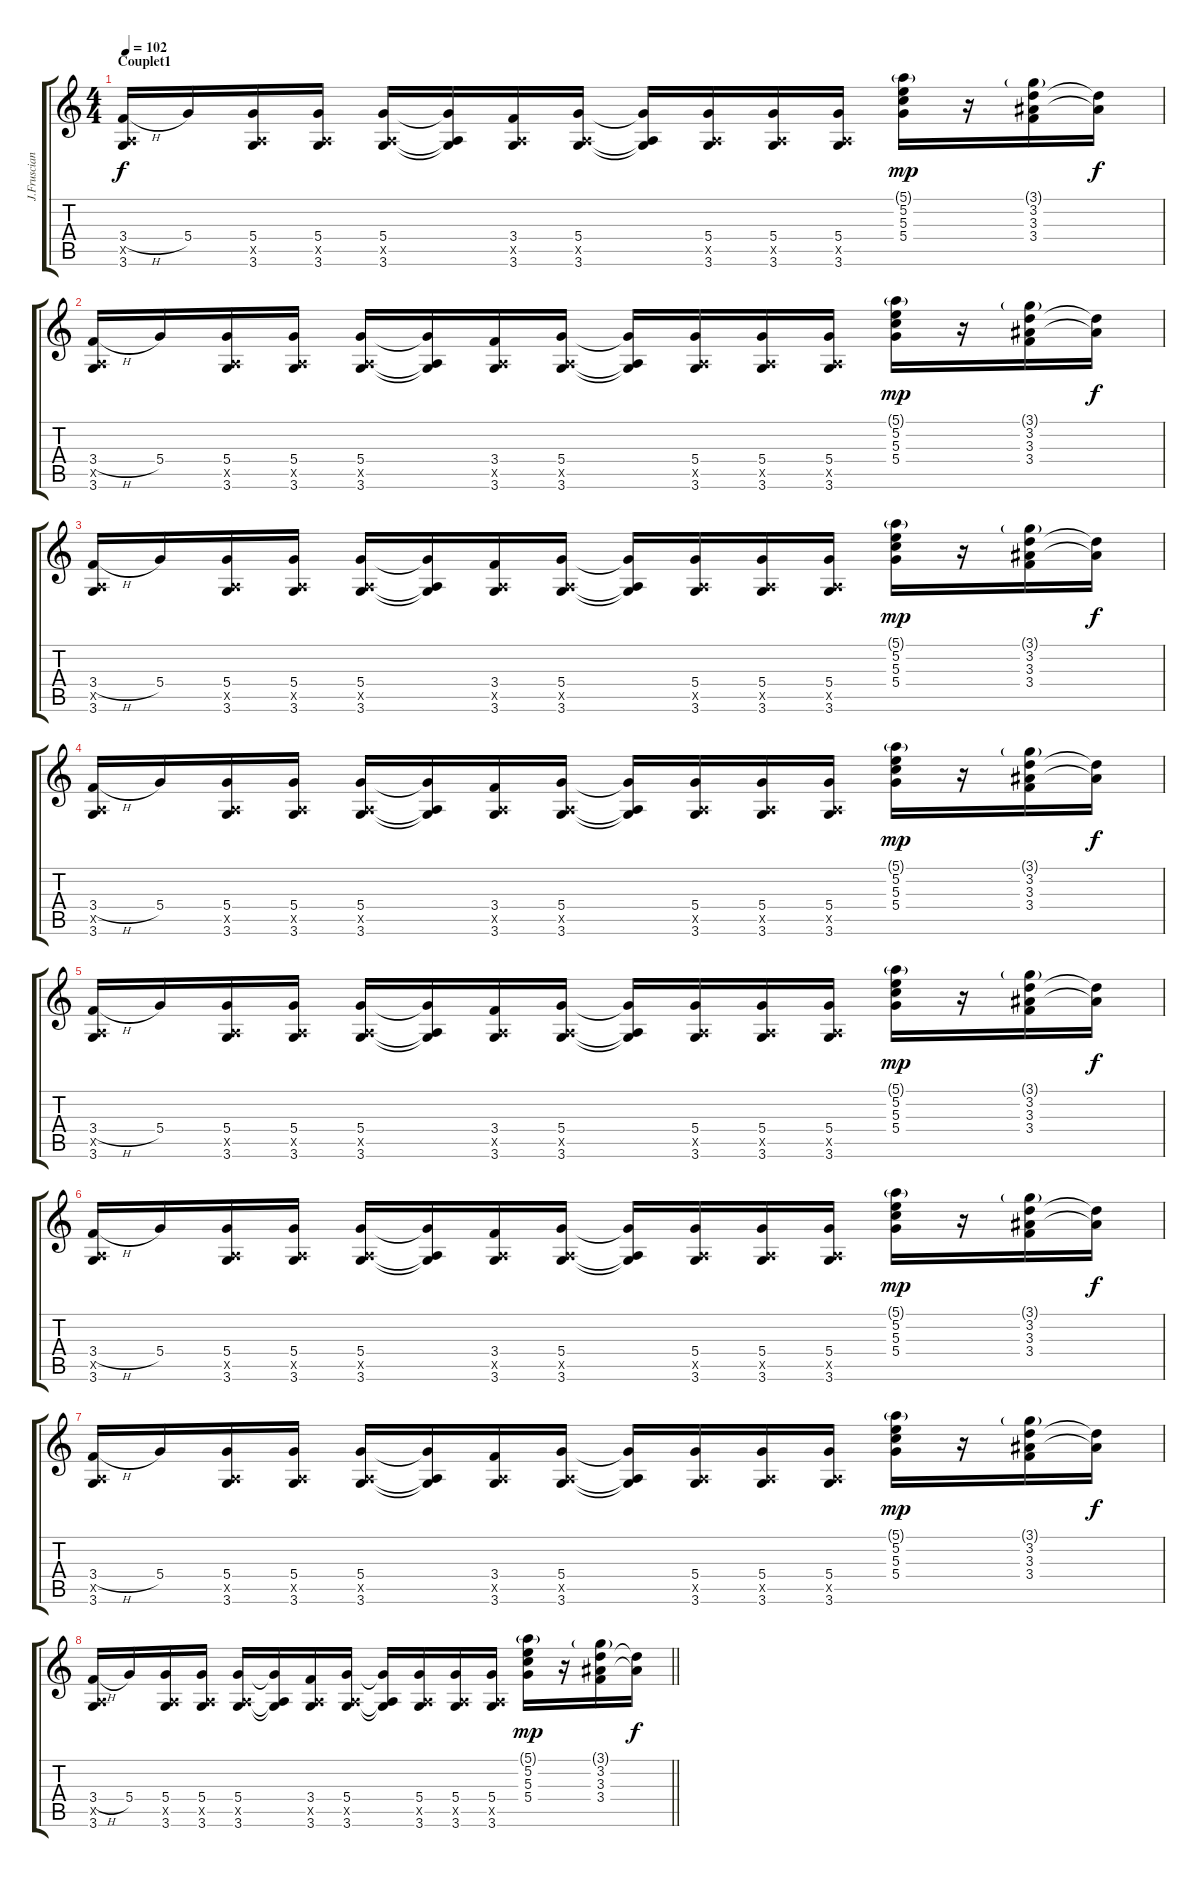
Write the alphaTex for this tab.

\track ("J.Frusciante" "J.Fruscian") {instrument electricguitarclean}
\staff {score tabs}
\tuning (E4 B3 G3 D3 A2 E2) {hide}
\ts (4 4)
\section ("" "Couplet1")
\tempo 102
\clef g2
\ks c
(3.4{h} 0.5{x} 3.6).16{dy f} 5.4.16 (5.4 0.5{x} 3.6).16 (5.4 0.5{x} 3.6).16 (5.4 0.5{x} 3.6).16 (5.4{t} 0.5{t} 3.6{t}).16 (3.4 0.5{x} 3.6).16 (5.4 0.5{x} 3.6).16 (5.4{t} 0.5{t} 3.6{t}).16 (5.4 0.5{x} 3.6).16 (5.4 0.5{x} 3.6).16 (5.4 0.5{x} 3.6).16 (5.1{g} 5.2 5.3 5.4).16{dy mp} r.16 (3.1{g} 3.2 3.3 3.4).16 (3.2{t} 3.3{t}).16{dy f} |
(3.4{h} 0.5{x} 3.6).16 5.4.16 (5.4 0.5{x} 3.6).16 (5.4 0.5{x} 3.6).16 (5.4 0.5{x} 3.6).16 (5.4{t} 0.5{t} 3.6{t}).16 (3.4 0.5{x} 3.6).16 (5.4 0.5{x} 3.6).16 (5.4{t} 0.5{t} 3.6{t}).16 (5.4 0.5{x} 3.6).16 (5.4 0.5{x} 3.6).16 (5.4 0.5{x} 3.6).16 (5.1{g} 5.2 5.3 5.4).16{dy mp} r.16 (3.1{g} 3.2 3.3 3.4).16 (3.2{t} 3.3{t}).16{dy f} |
(3.4{h} 0.5{x} 3.6).16 5.4.16 (5.4 0.5{x} 3.6).16 (5.4 0.5{x} 3.6).16 (5.4 0.5{x} 3.6).16 (5.4{t} 0.5{t} 3.6{t}).16 (3.4 0.5{x} 3.6).16 (5.4 0.5{x} 3.6).16 (5.4{t} 0.5{t} 3.6{t}).16 (5.4 0.5{x} 3.6).16 (5.4 0.5{x} 3.6).16 (5.4 0.5{x} 3.6).16 (5.1{g} 5.2 5.3 5.4).16{dy mp} r.16 (3.1{g} 3.2 3.3 3.4).16 (3.2{t} 3.3{t}).16{dy f} |
(3.4{h} 0.5{x} 3.6).16 5.4.16 (5.4 0.5{x} 3.6).16 (5.4 0.5{x} 3.6).16 (5.4 0.5{x} 3.6).16 (5.4{t} 0.5{t} 3.6{t}).16 (3.4 0.5{x} 3.6).16 (5.4 0.5{x} 3.6).16 (5.4{t} 0.5{t} 3.6{t}).16 (5.4 0.5{x} 3.6).16 (5.4 0.5{x} 3.6).16 (5.4 0.5{x} 3.6).16 (5.1{g} 5.2 5.3 5.4).16{dy mp} r.16 (3.1{g} 3.2 3.3 3.4).16 (3.2{t} 3.3{t}).16{dy f} |
(3.4{h} 0.5{x} 3.6).16 5.4.16 (5.4 0.5{x} 3.6).16 (5.4 0.5{x} 3.6).16 (5.4 0.5{x} 3.6).16 (5.4{t} 0.5{t} 3.6{t}).16 (3.4 0.5{x} 3.6).16 (5.4 0.5{x} 3.6).16 (5.4{t} 0.5{t} 3.6{t}).16 (5.4 0.5{x} 3.6).16 (5.4 0.5{x} 3.6).16 (5.4 0.5{x} 3.6).16 (5.1{g} 5.2 5.3 5.4).16{dy mp} r.16 (3.1{g} 3.2 3.3 3.4).16 (3.2{t} 3.3{t}).16{dy f} |
(3.4{h} 0.5{x} 3.6).16 5.4.16 (5.4 0.5{x} 3.6).16 (5.4 0.5{x} 3.6).16 (5.4 0.5{x} 3.6).16 (5.4{t} 0.5{t} 3.6{t}).16 (3.4 0.5{x} 3.6).16 (5.4 0.5{x} 3.6).16 (5.4{t} 0.5{t} 3.6{t}).16 (5.4 0.5{x} 3.6).16 (5.4 0.5{x} 3.6).16 (5.4 0.5{x} 3.6).16 (5.1{g} 5.2 5.3 5.4).16{dy mp} r.16 (3.1{g} 3.2 3.3 3.4).16 (3.2{t} 3.3{t}).16{dy f} |
(3.4{h} 0.5{x} 3.6).16 5.4.16 (5.4 0.5{x} 3.6).16 (5.4 0.5{x} 3.6).16 (5.4 0.5{x} 3.6).16 (5.4{t} 0.5{t} 3.6{t}).16 (3.4 0.5{x} 3.6).16 (5.4 0.5{x} 3.6).16 (5.4{t} 0.5{t} 3.6{t}).16 (5.4 0.5{x} 3.6).16 (5.4 0.5{x} 3.6).16 (5.4 0.5{x} 3.6).16 (5.1{g} 5.2 5.3 5.4).16{dy mp} r.16 (3.1{g} 3.2 3.3 3.4).16 (3.2{t} 3.3{t}).16{dy f} |
\barLineRight lightlight
(3.4{h} 0.5{x} 3.6).16 5.4.16 (5.4 0.5{x} 3.6).16 (5.4 0.5{x} 3.6).16 (5.4 0.5{x} 3.6).16 (5.4{t} 0.5{t} 3.6{t}).16 (3.4 0.5{x} 3.6).16 (5.4 0.5{x} 3.6).16 (5.4{t} 0.5{t} 3.6{t}).16 (5.4 0.5{x} 3.6).16 (5.4 0.5{x} 3.6).16 (5.4 0.5{x} 3.6).16 (5.1{g} 5.2 5.3 5.4).16{dy mp} r.16 (3.1{g} 3.2 3.3 3.4).16 (3.2{t} 3.3{t}).16{dy f}
